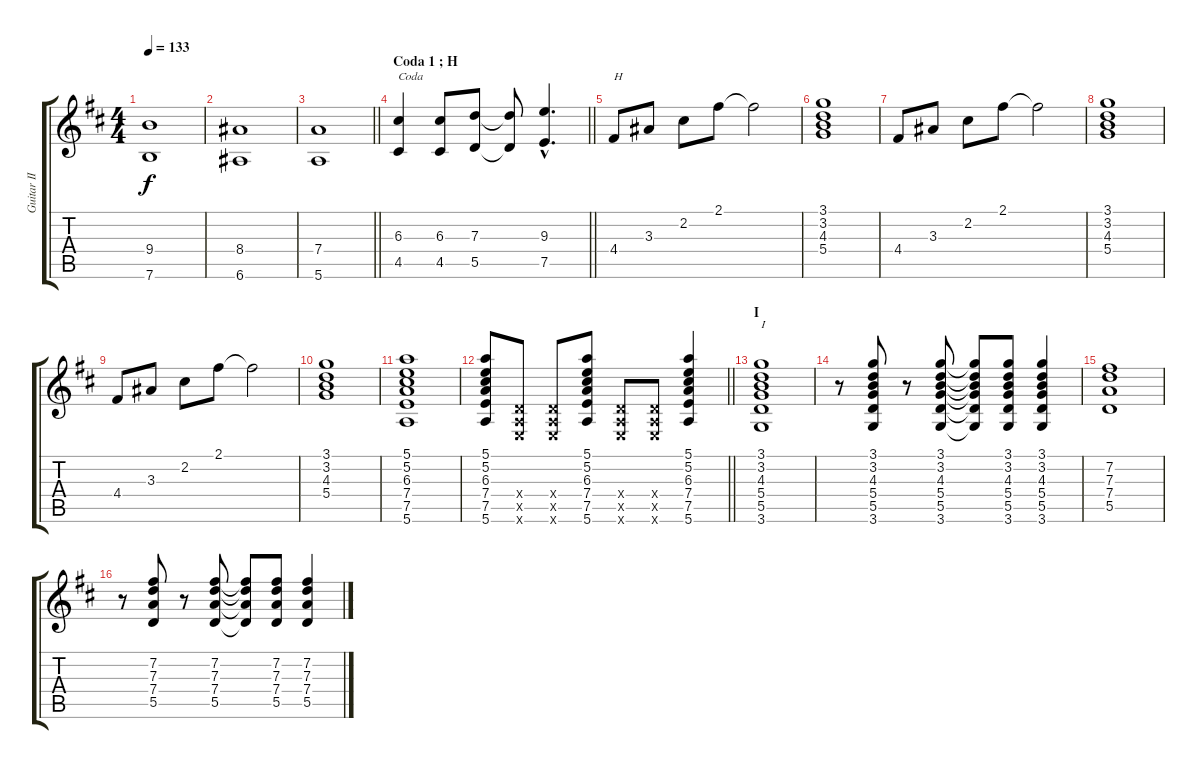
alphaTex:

\track ("Guitar II" "Guitar II") {instrument distortionguitar}
\staff {score tabs}
\tuning (E4 B3 G3 D3 A2 E2) {hide}
\ts (4 4)
\tempo 133
\clef g2
\ks d
(9.4 7.6).1{dy f} |
(8.4 6.6).1 |
\barLineRight lightlight
(7.4 5.6).1 |
\section ("" "Coda 1 ; H")
\barLineRight lightlight
(6.3 4.5).4{txt "Coda"} (6.3 4.5).8 (7.3 5.5).8 (7.3{t} 5.5{t}).8 (9.3{hac} 7.5{hac}).4{d} |
4.4.8{txt "H"} 3.3.8 2.2.8 2.1.8 2.1{t}.2 |
(3.1 3.2 4.3 5.4).1 |
4.4.8 3.3.8 2.2.8 2.1.8 2.1{t}.2 |
(3.1 3.2 4.3 5.4).1 |
4.4.8 3.3.8 2.2.8 2.1.8 2.1{t}.2 |
(3.1 3.2 4.3 5.4).1 |
(5.1 5.2 6.3 7.4 7.5 5.6).1 |
\barLineRight lightlight
(5.1 5.2 6.3 7.4 7.5 5.6).8 (0.4{x} 0.5{x} 0.6{x}).8 (0.4{x} 0.5{x} 0.6{x}).8 (5.1 5.2 6.3 7.4 7.5 5.6).8 (0.4{x} 0.5{x} 0.6{x}).8 (0.4{x} 0.5{x} 0.6{x}).8 (5.1 5.2 6.3 7.4 7.5 5.6).4 |
\section ("" "I")
(3.1 3.2 4.3 5.4 5.5 3.6).1{txt "I"} |
r.8 (3.1 3.2 4.3 5.4 5.5 3.6).8 r.8 (3.1 3.2 4.3 5.4 5.5 3.6).8 (3.1{t} 3.2{t} 4.3{t} 5.4{t} 5.5{t} 3.6{t}).8 (3.1 3.2 4.3 5.4 5.5 3.6).8 (3.1 3.2 4.3 5.4 5.5 3.6).4 |
(7.2 7.3 7.4 5.5).1 |
r.8 (7.2 7.3 7.4 5.5).8 r.8 (7.2 7.3 7.4 5.5).8 (7.2{t} 7.3{t} 7.4{t} 5.5{t}).8 (7.2 7.3 7.4 5.5).8 (7.2 7.3 7.4 5.5).4
